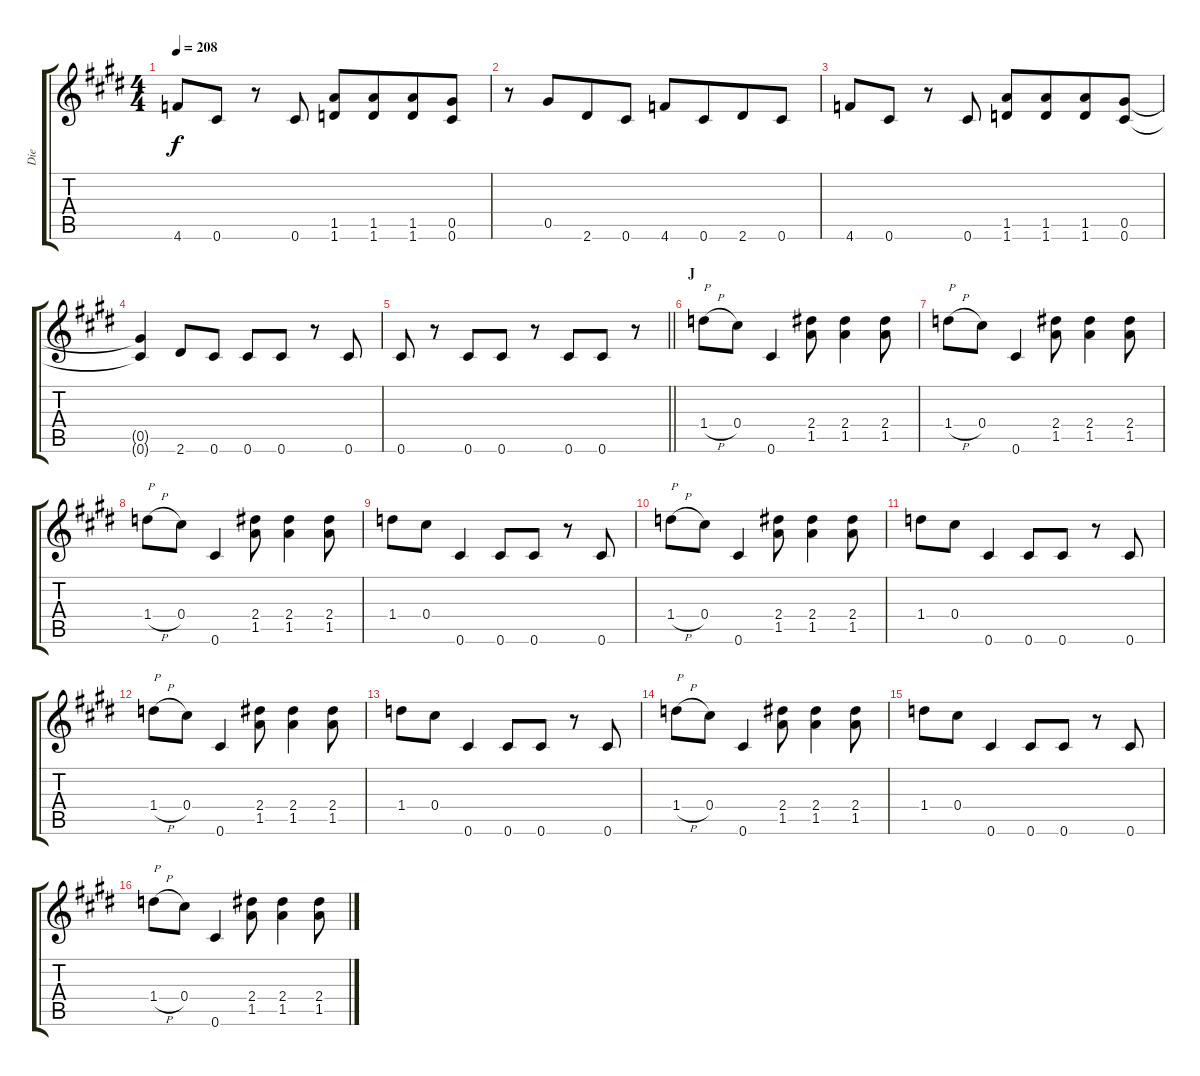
\track ("Die" "Die") {instrument distortionguitar}
\staff {score tabs}
\tuning (Eb4 Bb3 Gb3 Db3 Ab2 Db2) {hide}
\ts (4 4)
\tempo 208
\clef g2
\ks c#minor
4.6.8{ot 8vb dy f} 0.6.8{ot 8vb} r.8{ot 8vb} 0.6.8{ot 8vb} (1.5 1.6).8{ot 8vb} (1.5 1.6).8{ot 8vb beam merge} (1.5 1.6).8{ot 8vb} (0.5 0.6).8{ot 8vb} |
r.8{ot 8vb} 0.5.8{ot 8vb beam merge} 2.6.8{ot 8vb} 0.6.8{ot 8vb} 4.6.8{ot 8vb} 0.6.8{ot 8vb beam merge} 2.6.8{ot 8vb} 0.6.8{ot 8vb} |
4.6.8{ot 8vb} 0.6.8{ot 8vb} r.8{ot 8vb} 0.6.8{ot 8vb} (1.5 1.6).8{ot 8vb} (1.5 1.6).8{ot 8vb beam merge} (1.5 1.6).8{ot 8vb} (0.5 0.6).8{ot 8vb} |
(0.5{t} 0.6{t}).4{ot 8vb} 2.6.8{ot 8vb} 0.6.8{ot 8vb} 0.6.8{ot 8vb} 0.6.8{ot 8vb} r.8{ot 8vb} 0.6.8{ot 8vb} |
\barLineRight lightlight
0.6.8{ot 8vb} r.8{ot 8vb} 0.6.8{ot 8vb} 0.6.8{ot 8vb} r.8{ot 8vb} 0.6.8{ot 8vb beam merge} 0.6.8{ot 8vb} r.8{ot 8vb} |
\section ("" "J")
1.4{h}.8{ot 8vb txt "P" beam Down} 0.4.8{ot 8vb beam Down} 0.6.4{ot 8vb} (2.4 1.5).8{ot 8vb} (2.4 1.5).4{ot 8vb} (2.4 1.5).8{ot 8vb} |
1.4{h}.8{ot 8vb txt "P" beam Down} 0.4.8{ot 8vb beam Down} 0.6.4{ot 8vb} (2.4 1.5).8{ot 8vb} (2.4 1.5).4{ot 8vb} (2.4 1.5).8{ot 8vb} |
1.4{h}.8{ot 8vb txt "P" beam Down} 0.4.8{ot 8vb beam Down} 0.6.4{ot 8vb} (2.4 1.5).8{ot 8vb} (2.4 1.5).4{ot 8vb} (2.4 1.5).8{ot 8vb} |
1.4.8{ot 8vb} 0.4.8{ot 8vb} 0.6.4{ot 8vb} 0.6.8{ot 8vb} 0.6.8{ot 8vb} r.8{ot 8vb} 0.6.8{ot 8vb} |
1.4{h}.8{ot 8vb txt "P" beam Down} 0.4.8{ot 8vb beam Down} 0.6.4{ot 8vb} (2.4 1.5).8{ot 8vb} (2.4 1.5).4{ot 8vb} (2.4 1.5).8{ot 8vb} |
1.4.8{ot 8vb} 0.4.8{ot 8vb} 0.6.4{ot 8vb} 0.6.8{ot 8vb} 0.6.8{ot 8vb} r.8{ot 8vb} 0.6.8{ot 8vb} |
1.4{h}.8{ot 8vb txt "P" beam Down} 0.4.8{ot 8vb beam Down} 0.6.4{ot 8vb} (2.4 1.5).8{ot 8vb} (2.4 1.5).4{ot 8vb} (2.4 1.5).8{ot 8vb} |
1.4.8{ot 8vb} 0.4.8{ot 8vb} 0.6.4{ot 8vb} 0.6.8{ot 8vb} 0.6.8{ot 8vb} r.8{ot 8vb} 0.6.8{ot 8vb} |
1.4{h}.8{ot 8vb txt "P" beam Down} 0.4.8{ot 8vb beam Down} 0.6.4{ot 8vb} (2.4 1.5).8{ot 8vb} (2.4 1.5).4{ot 8vb} (2.4 1.5).8{ot 8vb} |
1.4.8{ot 8vb} 0.4.8{ot 8vb} 0.6.4{ot 8vb} 0.6.8{ot 8vb} 0.6.8{ot 8vb} r.8{ot 8vb} 0.6.8{ot 8vb} |
1.4{h}.8{ot 8vb txt "P" beam Down} 0.4.8{ot 8vb beam Down} 0.6.4{ot 8vb} (2.4 1.5).8{ot 8vb} (2.4 1.5).4{ot 8vb} (2.4 1.5).8{ot 8vb}
